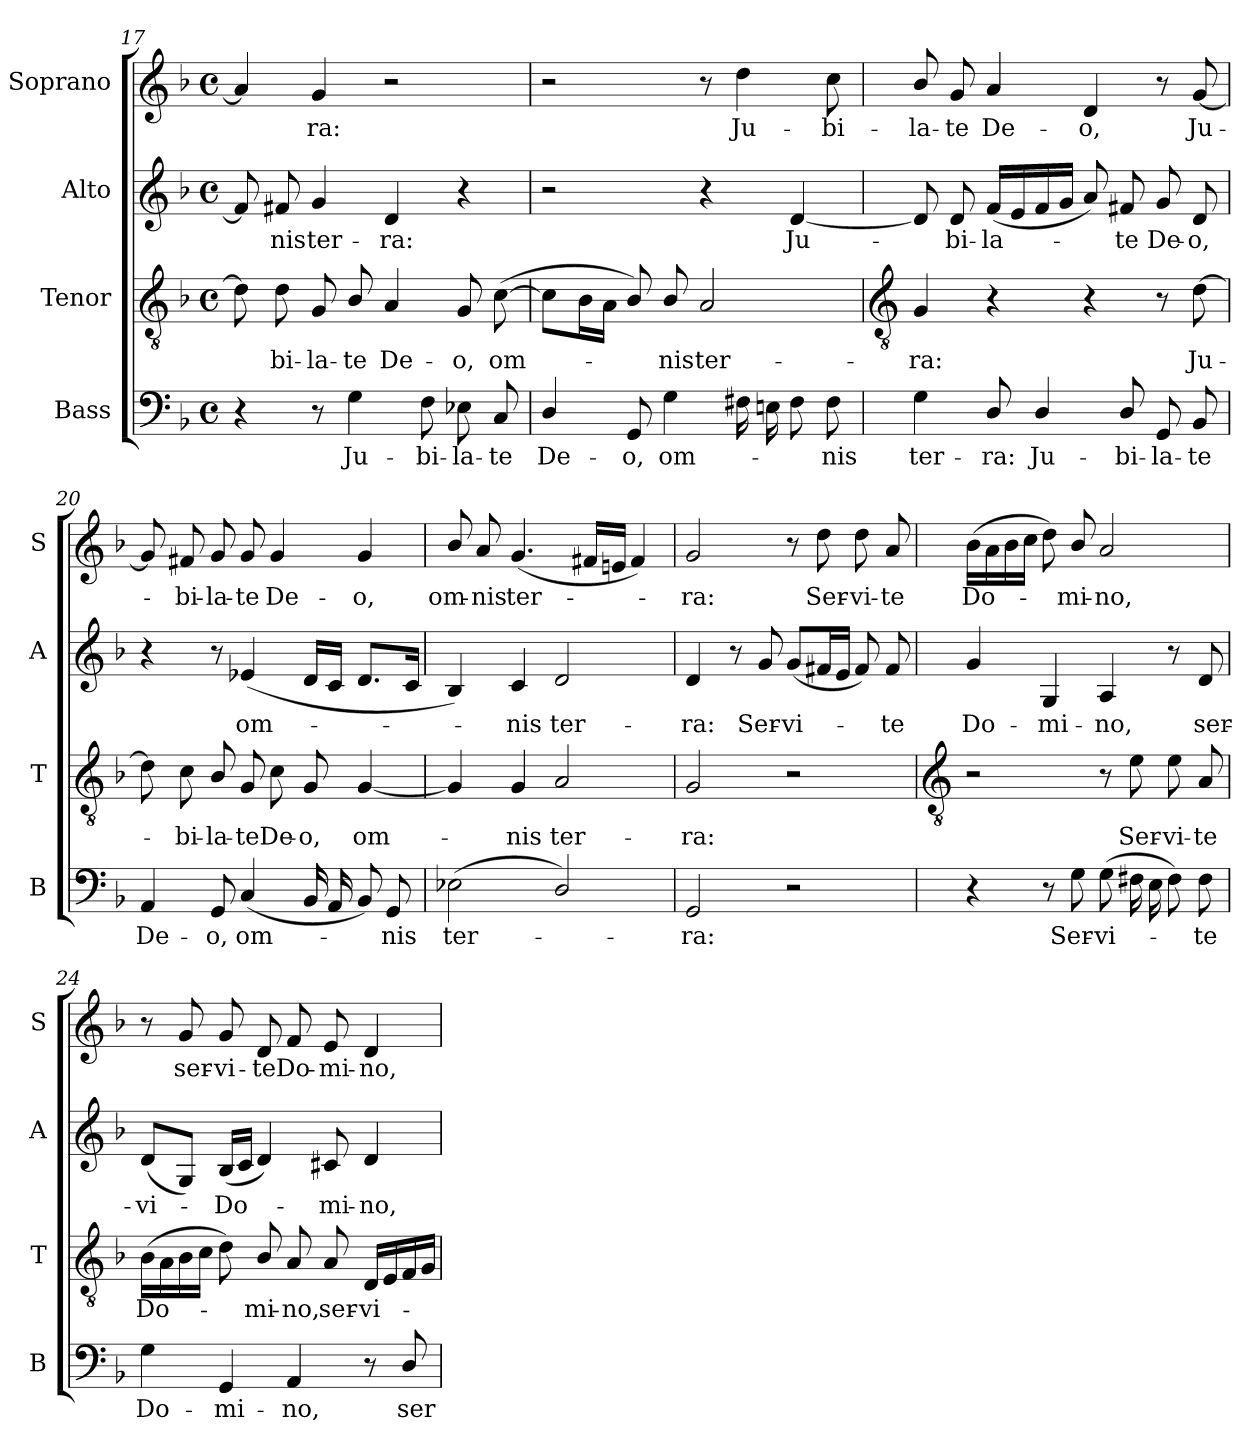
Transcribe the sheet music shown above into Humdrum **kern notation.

**kern	**text	**kern	**text	**kern	**text	**kern	**text
*part4	*part4	*part3	*part3	*part2	*part2	*part1	*part1
*staff4	*staff4	*staff3	*staff3	*staff2	*staff2	*staff1	*staff1
*I"Bass	*	*I"Tenor	*	*I"Alto	*	*I"Soprano	*
*I'B	*	*I'T	*	*I'A	*	*I'S	*
*clefF4	*	*clefGv2	*	*clefG2	*	*clefG2	*
*k[b-]	*	*k[b-]	*	*k[b-]	*	*k[b-]	*
*F:	*	*F:	*	*F:	*	*F:	*
*M4/4	*	*M4/4	*	*M4/4	*	*M4/4	*
*met(c)	*	*met(c)	*	*met(c)	*	*met(c)	*
=17	=17	=17	=17	=17	=17	=17	=17
4r	.	8d]	.	8f#]	.	4a]	.
!	!	!	!LO:LY:b	!	!LO:LY:b	!	!
.	.	8d	bi-	8f#	nis	.	.
!	!	!	!LO:LY:b	!	!LO:LY:b	!	!LO:LY:b
8r	.	8G	-la-	4g	ter-	4g	ra:
!	!LO:LY:b	!	!LO:LY:b	!	!	!	!
4G	Ju-	8B-/	-te	.	.	.	.
!	!	!	!LO:LY:b	!	!LO:LY:b	!	!
.	.	4A	De-	4d	-ra:	2r	.
!	!LO:LY:b	!	!	!	!	!	!
8F	-bi-	.	.	.	.	.	.
!	!LO:LY:b	!	!LO:LY:b	!	!	!	!
8E-X	-la-	8G	-o,	4r	.	.	.
!	!LO:LY:b	!	!LO:LY:b	!	!	!	!
8C	-te	(>[8c	om-	.	.	.	.
=18	=18	=18	=18	=18	=18	=18	=18
!	!LO:LY:b	!	!	!	!	!	!
4D/	De-	8cL]	.	2r	.	2r	.
.	.	16B-L	.	.	.	.	.
.	.	16AJJ	.	.	.	.	.
!	!LO:LY:b	!	!	!	!	!	!
8GG	-o,	8B-/)	.	.	.	.	.
!	!LO:LY:b	!	!LO:LY:b	!	!	!	!
4G	om-	8B-/	nis	.	.	.	.
!	!	!	!LO:LY:b	!	!	!	!
.	.	2A	ter-	4r	.	8r	.
!	!	!	!	!	!	!	!LO:LY:b
16F#XLL	.	.	.	.	.	4dd	Ju-
16En	.	.	.	.	.	.	.
!	!	!	!	!	!LO:LY:b	!	!
8F#J	.	.	.	[4d	Ju-	.	.
!	!LO:LY:b	!	!	!	!	!	!LO:LY:b
8F#	nis	.	.	.	.	8cc	-bi-
!!LO:LB:g=z
=19	=19	=19	=19	=19	=19	=19	=19
*	*	*clefGv2	*	*	*	*	*
!	!LO:LY:b	!	!LO:LY:b	!	!	!	!LO:LY:b
4G	ter-	4G	-ra:	8d]	.	8b-/	-la-
!	!	!	!	!	!LO:LY:b	!	!LO:LY:b
.	.	.	.	8d	bi-	8g	-te
!	!LO:LY:b	!	!	!	!LO:LY:b	!	!LO:LY:b
8D/	-ra:	4r	.	(<16fLL	-la-	4a	De-
.	.	.	.	16e	.	.	.
!	!LO:LY:b	!	!	!	!	!	!
4D/	Ju-	.	.	16f	.	.	.
.	.	.	.	16gJJ	.	.	.
!	!	!	!	!	!	!	!LO:LY:b
.	.	4r	.	8a)	.	4d	-o,
!	!LO:LY:b	!	!	!	!LO:LY:b	!	!
8D/	-bi-	.	.	8f#X	te	.	.
!	!LO:LY:b	!	!	!	!LO:LY:b	!	!
8GG	-la-	8r	.	8g	De-	8r	.
!	!LO:LY:b	!	!LO:LY:b	!	!LO:LY:b	!	!LO:LY:b
8BB-	-te	[8d	Ju-	8d	-o,	[8g	Ju-
=20	=20	=20	=20	=20	=20	=20	=20
!	!LO:LY:b	!	!	!	!	!	!
4AA	De-	8d]	.	4r	.	8g]	.
!	!	!	!LO:LY:b	!	!	!	!LO:LY:b
.	.	8c	bi-	.	.	8f#X	bi-
!	!LO:LY:b	!	!LO:LY:b	!	!	!	!LO:LY:b
8GG	-o,	8B-/	-la-	8r	.	8g	-la-
!	!LO:LY:b	!	!LO:LY:b	!	!LO:LY:b	!	!LO:LY:b
(<4C	om-	8G	-te	(<4e-X	om-	8g	-te
!	!	!	!LO:LY:b	!	!	!	!LO:LY:b
.	.	8c	De-	.	.	4g	De-
!	!	!	!LO:LY:b	!	!	!	!
16BB-LL	.	8G	-o,	16dLL	.	.	.
16AA	.	.	.	16cJJ	.	.	.
!	!	!	!LO:LY:b	!	!	!	!LO:LY:b
8BB-J)	.	[4G	om-	8.dL	.	4g	-o,
!	!LO:LY:b	!	!	!	!	!	!
8GG	nis	.	.	.	.	.	.
.	.	.	.	16cJ	.	.	.
=21	=21	=21	=21	=21	=21	=21	=21
!	!LO:LY:b	!	!	!	!	!	!LO:LY:b
(<2E-X	ter-	4G]	.	4B-)	.	8b-/	om-
!	!	!	!	!	!	!	!LO:LY:b
.	.	.	.	.	.	8a	-nis
!	!	!	!LO:LY:b	!	!LO:LY:b	!	!LO:LY:b
.	.	4G	nis	4c	nis	(<4.g	ter-
!	!	!	!LO:LY:b	!	!LO:LY:b	!	!
2D/)	.	2A	ter-	2d	ter-	.	.
.	.	.	.	.	.	16f#XLL	.
.	.	.	.	.	.	16enJJ	.
.	.	.	.	.	.	4f#)	.
=22	=22	=22	=22	=22	=22	=22	=22
!	!LO:LY:b	!	!LO:LY:b	!	!LO:LY:b	!	!LO:LY:b
2GG	ra:	2G	-ra:	4d	-ra:	2g	ra:
.	.	.	.	8r	.	.	.
!	!	!	!	!	!LO:LY:b	!	!
.	.	.	.	8g	Ser-	.	.
!	!	!	!	!	!LO:LY:b	!	!
2r	.	2r	.	(<8gL	-vi-	8r	.
!	!	!	!	!	!	!	!LO:LY:b
.	.	.	.	16f#XL	.	8dd	Ser-
.	.	.	.	16eJJ	.	.	.
!	!	!	!	!	!	!	!LO:LY:b
.	.	.	.	8f#)	.	8dd	-vi-
!	!	!	!	!	!LO:LY:b	!	!LO:LY:b
.	.	.	.	8f#	te	8a	-te
!!LO:LB:g=z
=23	=23	=23	=23	=23	=23	=23	=23
*	*	*clefGv2	*	*	*	*	*
!	!	!	!	!	!LO:LY:b	!	!LO:LY:b
4r	.	2r	.	4g	Do-	(>16b-LL	Do-
.	.	.	.	.	.	16a	.
.	.	.	.	.	.	16b-	.
.	.	.	.	.	.	16ccJJ	.
!	!	!	!	!	!LO:LY:b	!	!
8r	.	.	.	4G	-mi-	8dd)	.
!	!LO:LY:b	!	!	!	!	!	!LO:LY:b
8G	Ser-	.	.	.	.	8b-/	mi-
!	!LO:LY:b	!	!	!	!LO:LY:b	!	!LO:LY:b
(>8GL	-vi-	8r	.	4A	-no,	2a	-no,
!	!	!	!LO:LY:b	!	!	!	!
16F#XL	.	8e	Ser-	.	.	.	.
16E	.	.	.	.	.	.	.
!	!	!	!LO:LY:b	!	!	!	!
8F#J)	.	8e	-vi-	8r	.	.	.
!	!LO:LY:b	!	!LO:LY:b	!	!LO:LY:b	!	!
8F#	te	8A	-te	8d	ser-	.	.
=24	=24	=24	=24	=24	=24	=24	=24
!	!LO:LY:b	!	!LO:LY:b	!	!LO:LY:b	!	!
4G	Do-	(>16B-LL	Do-	(<8dL	-vi-	8r	.
.	.	16A	.	.	.	.	.
!	!	!	!	!	!	!	!LO:LY:b
.	.	16B-	.	8GJ)	.	8g	ser-
.	.	16cJJ	.	.	.	.	.
!	!LO:LY:b	!	!	!	!LO:LY:b	!	!LO:LY:b
4GG	-mi-	8d)	.	(<16B-LL	Do-	8g	-vi-
.	.	.	.	16cJJ	.	.	.
!	!	!	!LO:LY:b	!	!	!	!LO:LY:b
.	.	8B-/	mi-	4d)	.	8d	-te
!	!LO:LY:b	!	!LO:LY:b	!	!	!	!LO:LY:b
4AA	-no,	8A	-no,	.	.	8f	Do-
!	!	!	!LO:LY:b	!	!LO:LY:b	!	!LO:LY:b
.	.	8A	ser-	8c#X	mi-	8e	-mi-
!	!	!	!LO:LY:b	!	!LO:LY:b	!	!LO:LY:b
8r	.	16DLL	-vi-	4d	-no,	4d	-no,
.	.	16E	.	.	.	.	.
!	!LO:LY:b	!	!	!	!	!	!
8D/	ser-	16F	.	.	.	.	.
.	.	16GJJ	.	.	.	.	.
=	=	=	=	=	=	=	=
*-	*-	*-	*-	*-	*-	*-	*-
